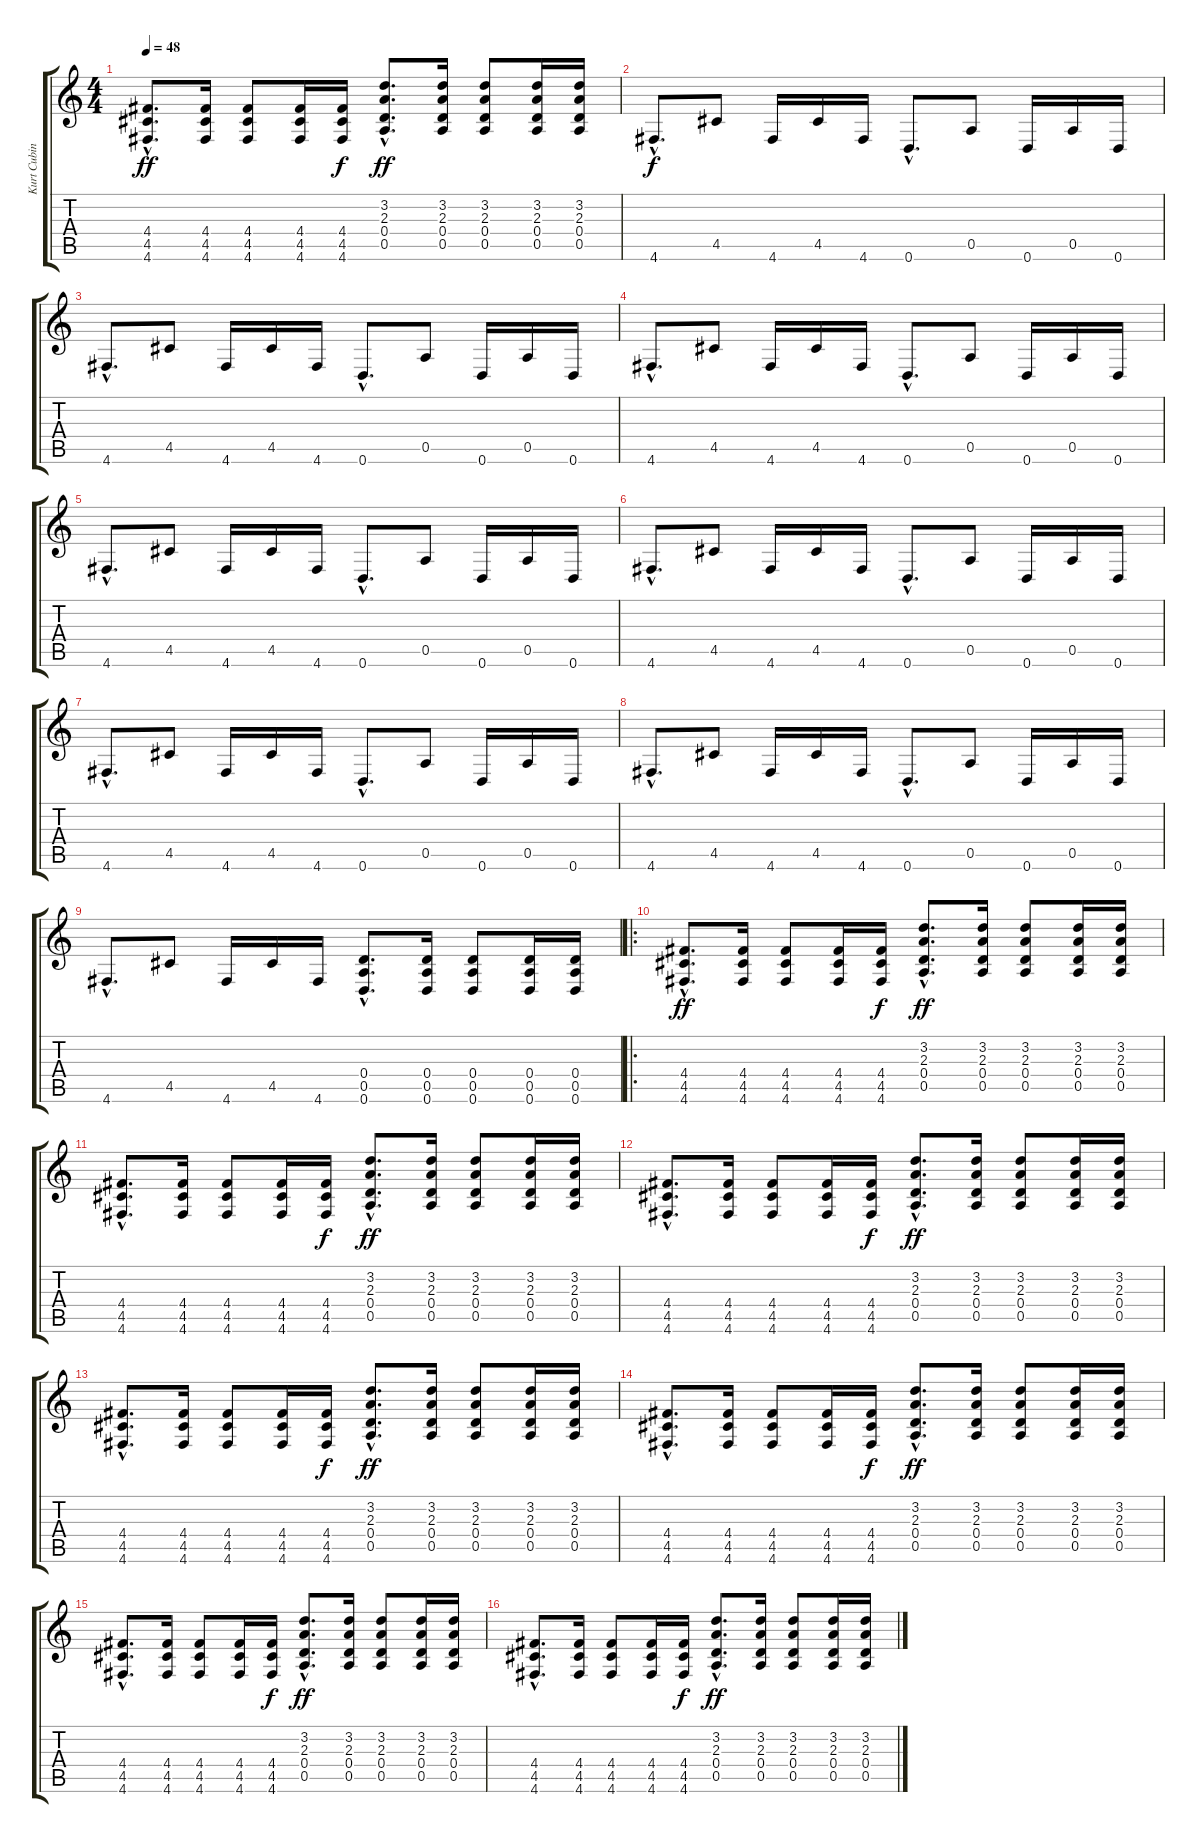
\track ("Kurt Cubin Acoustic" "Kurt Cubin") {instrument acousticguitarsteel}
\staff {score tabs}
\tuning (E4 B3 G3 D3 A2 D2) {hide}
\ts (4 4)
\tempo 48
\clef g2
\ks c
(4.4{hac} 4.5{hac} 4.6{hac}).8{d dy ff} (4.4 4.5 4.6).16 (4.4 4.5 4.6).8 (4.4 4.5 4.6).16 (4.4 4.5 4.6).16{dy f} (3.2{hac} 2.3{hac} 0.4{hac} 0.5{hac}).8{d dy ff} (3.2 2.3 0.4 0.5).16 (3.2 2.3 0.4 0.5).8 (3.2 2.3 0.4 0.5).16 (3.2 2.3 0.4 0.5).16 |
4.6{hac}.8{d dy f} 4.5.8 4.6.16 4.5.16 4.6.16 0.6{hac}.8{d} 0.5.8 0.6.16 0.5.16 0.6.16 |
4.6{hac}.8{d} 4.5.8 4.6.16 4.5.16 4.6.16 0.6{hac}.8{d} 0.5.8 0.6.16 0.5.16 0.6.16 |
4.6{hac}.8{d} 4.5.8 4.6.16 4.5.16 4.6.16 0.6{hac}.8{d} 0.5.8 0.6.16 0.5.16 0.6.16 |
4.6{hac}.8{d} 4.5.8 4.6.16 4.5.16 4.6.16 0.6{hac}.8{d} 0.5.8 0.6.16 0.5.16 0.6.16 |
4.6{hac}.8{d} 4.5.8 4.6.16 4.5.16 4.6.16 0.6{hac}.8{d} 0.5.8 0.6.16 0.5.16 0.6.16 |
4.6{hac}.8{d} 4.5.8 4.6.16 4.5.16 4.6.16 0.6{hac}.8{d} 0.5.8 0.6.16 0.5.16 0.6.16 |
4.6{hac}.8{d} 4.5.8 4.6.16 4.5.16 4.6.16 0.6{hac}.8{d} 0.5.8 0.6.16 0.5.16 0.6.16 |
4.6{hac}.8{d} 4.5.8 4.6.16 4.5.16 4.6.16 (0.4{hac} 0.5{hac} 0.6{hac}).8{d} (0.4 0.5 0.6).16 (0.4 0.5 0.6).8 (0.4 0.5 0.6).16 (0.4 0.5 0.6).16 |
\ro
(4.4{hac} 4.5{hac} 4.6{hac}).8{d dy ff} (4.4 4.5 4.6).16 (4.4 4.5 4.6).8 (4.4 4.5 4.6).16 (4.4 4.5 4.6).16{dy f} (3.2{hac} 2.3{hac} 0.4{hac} 0.5{hac}).8{d dy ff} (3.2 2.3 0.4 0.5).16 (3.2 2.3 0.4 0.5).8 (3.2 2.3 0.4 0.5).16 (3.2 2.3 0.4 0.5).16 |
(4.4{hac} 4.5{hac} 4.6{hac}).8{d} (4.4 4.5 4.6).16 (4.4 4.5 4.6).8 (4.4 4.5 4.6).16 (4.4 4.5 4.6).16{dy f} (3.2{hac} 2.3{hac} 0.4{hac} 0.5{hac}).8{d dy ff} (3.2 2.3 0.4 0.5).16 (3.2 2.3 0.4 0.5).8 (3.2 2.3 0.4 0.5).16 (3.2 2.3 0.4 0.5).16 |
(4.4{hac} 4.5{hac} 4.6{hac}).8{d} (4.4 4.5 4.6).16 (4.4 4.5 4.6).8 (4.4 4.5 4.6).16 (4.4 4.5 4.6).16{dy f} (3.2{hac} 2.3{hac} 0.4{hac} 0.5{hac}).8{d dy ff} (3.2 2.3 0.4 0.5).16 (3.2 2.3 0.4 0.5).8 (3.2 2.3 0.4 0.5).16 (3.2 2.3 0.4 0.5).16 |
(4.4{hac} 4.5{hac} 4.6{hac}).8{d} (4.4 4.5 4.6).16 (4.4 4.5 4.6).8 (4.4 4.5 4.6).16 (4.4 4.5 4.6).16{dy f} (3.2{hac} 2.3{hac} 0.4{hac} 0.5{hac}).8{d dy ff} (3.2 2.3 0.4 0.5).16 (3.2 2.3 0.4 0.5).8 (3.2 2.3 0.4 0.5).16 (3.2 2.3 0.4 0.5).16 |
(4.4{hac} 4.5{hac} 4.6{hac}).8{d} (4.4 4.5 4.6).16 (4.4 4.5 4.6).8 (4.4 4.5 4.6).16 (4.4 4.5 4.6).16{dy f} (3.2{hac} 2.3{hac} 0.4{hac} 0.5{hac}).8{d dy ff} (3.2 2.3 0.4 0.5).16 (3.2 2.3 0.4 0.5).8 (3.2 2.3 0.4 0.5).16 (3.2 2.3 0.4 0.5).16 |
(4.4{hac} 4.5{hac} 4.6{hac}).8{d} (4.4 4.5 4.6).16 (4.4 4.5 4.6).8 (4.4 4.5 4.6).16 (4.4 4.5 4.6).16{dy f} (3.2{hac} 2.3{hac} 0.4{hac} 0.5{hac}).8{d dy ff} (3.2 2.3 0.4 0.5).16 (3.2 2.3 0.4 0.5).8 (3.2 2.3 0.4 0.5).16 (3.2 2.3 0.4 0.5).16 |
(4.4{hac} 4.5{hac} 4.6{hac}).8{d} (4.4 4.5 4.6).16 (4.4 4.5 4.6).8 (4.4 4.5 4.6).16 (4.4 4.5 4.6).16{dy f} (3.2{hac} 2.3{hac} 0.4{hac} 0.5{hac}).8{d dy ff} (3.2 2.3 0.4 0.5).16 (3.2 2.3 0.4 0.5).8 (3.2 2.3 0.4 0.5).16 (3.2 2.3 0.4 0.5).16
